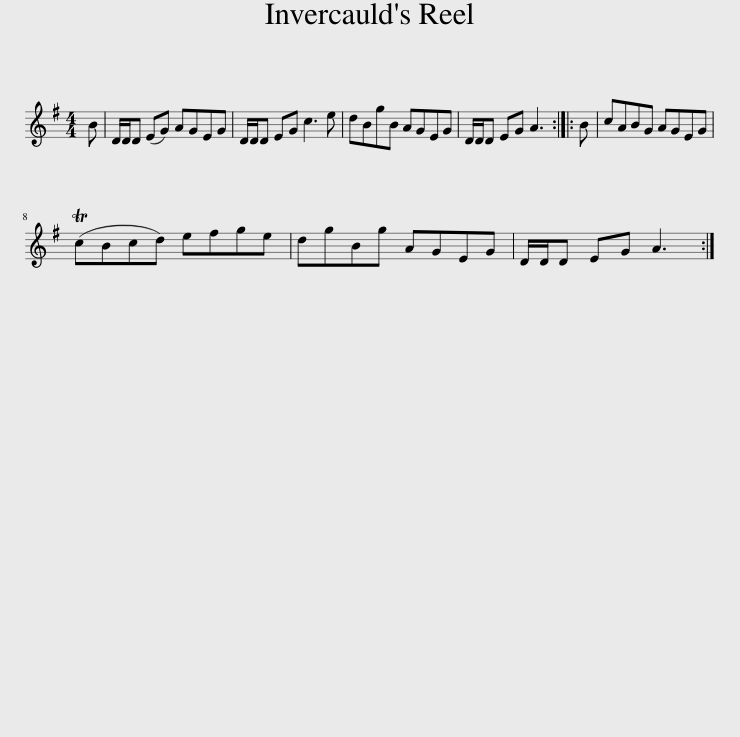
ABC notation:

X:1
L:1/8
M:4/4
I:linebreak $
K:G
V:1 treble
V:1
 B | D/D/D (EG) AGEG | D/D/D EG c3 e | dBgB AGEG | D/D/D EG A3 :: %5
 B | cABG AGEG |$ (TcBcd) efge | dgBg AGEG | D/D/D EG A3 :| %10
